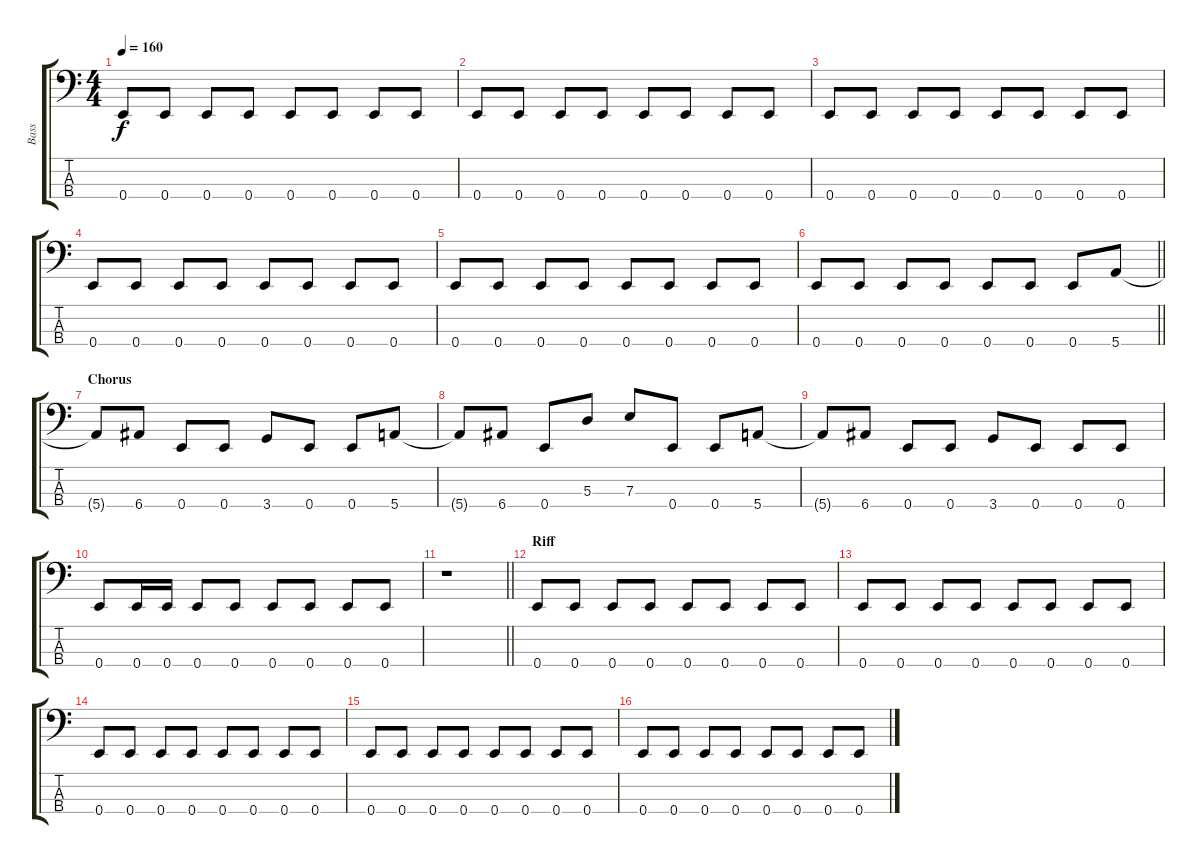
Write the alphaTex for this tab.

\track ("Bass" "Bass") {instrument electricbasspick}
\staff {score tabs}
\tuning (G2 D2 A1 E1) {hide}
\ts (4 4)
\tempo 160
\clef f4
\ks c
0.4.8{dy f} 0.4.8 0.4.8 0.4.8 0.4.8 0.4.8 0.4.8 0.4.8 |
0.4.8 0.4.8 0.4.8 0.4.8 0.4.8 0.4.8 0.4.8 0.4.8 |
0.4.8 0.4.8 0.4.8 0.4.8 0.4.8 0.4.8 0.4.8 0.4.8 |
0.4.8 0.4.8 0.4.8 0.4.8 0.4.8 0.4.8 0.4.8 0.4.8 |
0.4.8 0.4.8 0.4.8 0.4.8 0.4.8 0.4.8 0.4.8 0.4.8 |
\barLineRight lightlight
0.4.8 0.4.8 0.4.8 0.4.8 0.4.8 0.4.8 0.4.8 5.4.8 |
\section ("" "Chorus")
5.4{t}.8 6.4.8 0.4.8 0.4.8 3.4.8 0.4.8 0.4.8 5.4.8 |
5.4{t}.8 6.4.8 0.4.8 5.3.8 7.3.8 0.4.8 0.4.8 5.4.8 |
5.4{t}.8 6.4.8 0.4.8 0.4.8 3.4.8 0.4.8 0.4.8 0.4.8 |
0.4.8 0.4.16 0.4.16 0.4.8 0.4.8 0.4.8 0.4.8 0.4.8 0.4.8 |
\barLineRight lightlight
r.1 |
\section ("" "Riff")
0.4.8 0.4.8 0.4.8 0.4.8 0.4.8 0.4.8 0.4.8 0.4.8 |
0.4.8 0.4.8 0.4.8 0.4.8 0.4.8 0.4.8 0.4.8 0.4.8 |
0.4.8 0.4.8 0.4.8 0.4.8 0.4.8 0.4.8 0.4.8 0.4.8 |
0.4.8 0.4.8 0.4.8 0.4.8 0.4.8 0.4.8 0.4.8 0.4.8 |
0.4.8 0.4.8 0.4.8 0.4.8 0.4.8 0.4.8 0.4.8 0.4.8
